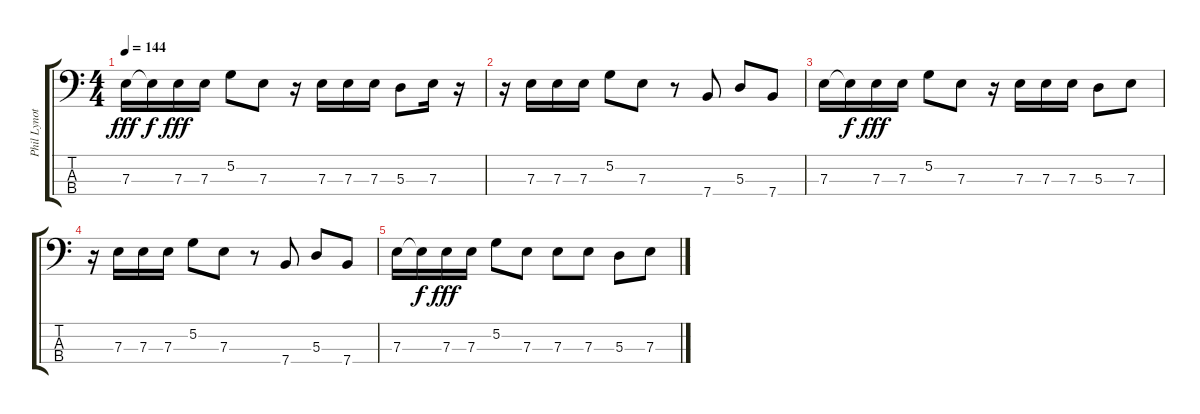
\track ("Phil Lynott" "Phil Lynot") {instrument electricbassfinger}
\staff {score tabs}
\tuning (G2 D2 A1 E1) {hide}
\ts (4 4)
\tempo 144
\clef f4
\ks c
7.3.16{dy fff} 7.3{t}.16{dy f} 7.3.16{dy fff} 7.3.16 5.2.8 7.3.8 r.16 7.3.16 7.3.16 7.3.16 5.3.8 7.3.16 r.16 |
r.16 7.3.16 7.3.16 7.3.16 5.2.8 7.3.8 r.8 7.4.8 5.3.8 7.4.8 |
7.3.16 7.3{t}.16{dy f} 7.3.16{dy fff} 7.3.16 5.2.8 7.3.8 r.16 7.3.16 7.3.16 7.3.16 5.3.8 7.3.8 |
r.16 7.3.16 7.3.16 7.3.16 5.2.8 7.3.8 r.8 7.4.8 5.3.8 7.4.8 |
7.3.16 7.3{t}.16{dy f} 7.3.16{dy fff} 7.3.16 5.2.8 7.3.8 7.3.8 7.3.8 5.3.8 7.3.8
